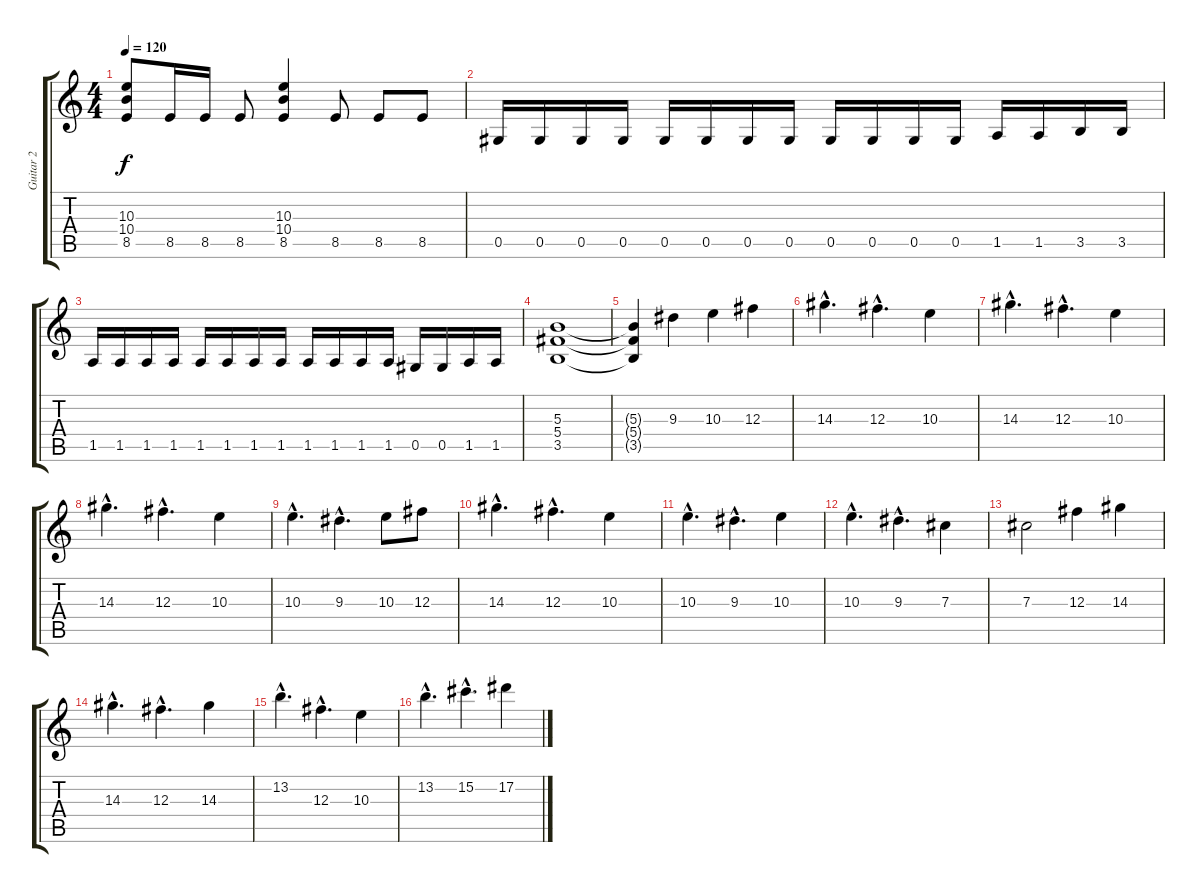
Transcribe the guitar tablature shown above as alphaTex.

\track ("Guitar 2" "Guitar 2") {instrument distortionguitar}
\staff {score tabs}
\tuning (Eb4 Bb3 Gb3 Db3 Ab2 Eb2) {hide}
\ts (4 4)
\tempo 120
\clef g2
\ks c
(10.3 10.4 8.5).8{dy f} 8.5.16 8.5.16 8.5.8 (10.3 10.4 8.5).4 8.5.8 8.5.8 8.5.8 |
0.5.16 0.5.16 0.5.16 0.5.16 0.5.16 0.5.16 0.5.16 0.5.16 0.5.16 0.5.16 0.5.16 0.5.16 1.5.16 1.5.16 3.5.16 3.5.16 |
1.5.16 1.5.16 1.5.16 1.5.16 1.5.16 1.5.16 1.5.16 1.5.16 1.5.16 1.5.16 1.5.16 1.5.16 0.5.16 0.5.16 1.5.16 1.5.16 |
(5.3 5.4 3.5).1 |
(5.3{t} 5.4{t} 3.5{t}).4 9.3.4 10.3.4 12.3.4 |
14.3{hac}.4{d} 12.3{hac}.4{d} 10.3.4 |
14.3{hac}.4{d} 12.3{hac}.4{d} 10.3.4 |
14.3{hac}.4{d} 12.3{hac}.4{d} 10.3.4 |
10.3{hac}.4{d} 9.3{hac}.4{d} 10.3.8 12.3.8 |
14.3{hac}.4{d} 12.3{hac}.4{d} 10.3.4 |
10.3{hac}.4{d} 9.3{hac}.4{d} 10.3.4 |
10.3{hac}.4{d} 9.3{hac}.4{d} 7.3.4 |
7.3.2 12.3.4 14.3.4 |
14.3{hac}.4{d} 12.3{hac}.4{d} 14.3.4 |
13.2{hac}.4{d} 12.3{hac}.4{d} 10.3.4 |
13.2{hac}.4{d} 15.2{hac}.4{d} 17.2.4
